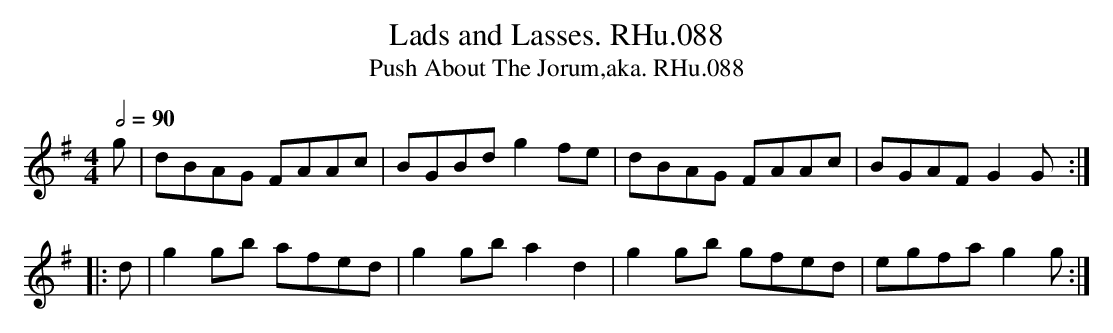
X:1
T:Lads and Lasses. RHu.088
T:Push About The Jorum,aka. RHu.088
L:1/8
M:4/4
Q:1/2=90
K:G
g|dBAG FAAc|BGBd g2fe|dBAG FAAc|BGAF G2G::!
d|g2gb afed|g2gba2d2|g2gb gfed|egfa g2g:|
